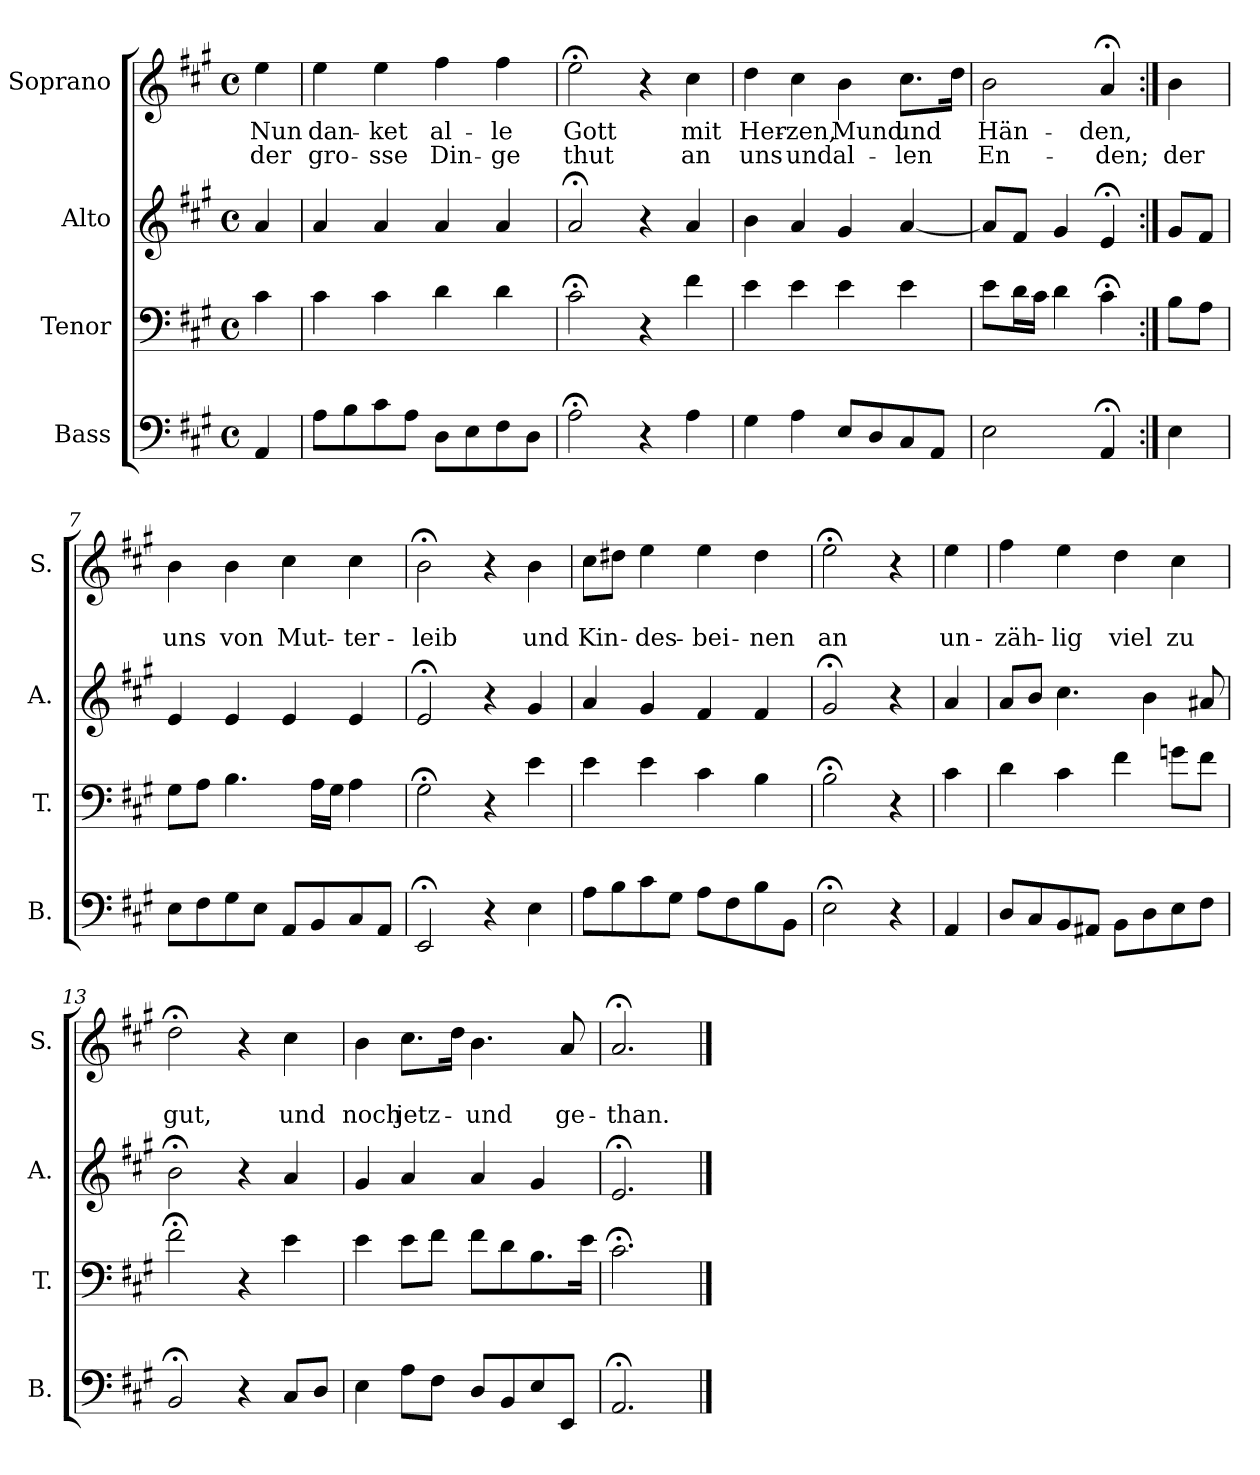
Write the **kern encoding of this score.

**kern	**kern	**kern	**kern	**text	**text
*part4	*part3	*part2	*part1	*part1	*part1
*staff4	*staff3	*staff2	*staff1	*staff1	*staff1
*I"Bass	*I"Tenor	*I"Alto	*I"Soprano	*	*
*I'B.	*I'T.	*I'A.	*I'S.	*	*
*clefF4	*clefF4	*clefG2	*clefG2	*	*
*k[f#c#g#]	*k[f#c#g#]	*k[f#c#g#]	*k[f#c#g#]	*	*
*A:	*A:	*A:	*A:	*	*
*M4/4	*M4/4	*M4/4	*M4/4	*	*
*met(c)	*met(c)	*met(c)	*met(c)	*	*
=1	=1	=1	=1	=1	=1
!	!	!	!	!LO:LY:b	!LO:LY:b
4AA/	4c#\	4a/	4ee\	Nun	der
=2	=2	=2	=2	=2	=2
!	!	!	!	!LO:LY:b	!LO:LY:b
8A\L	4c#\	4a/	4ee\	dan-	gro-
8B\	.	.	.	.	.
!	!	!	!	!LO:LY:b	!LO:LY:b
8c#\	4c#\	4a/	4ee\	-ket	-sse
8A\J	.	.	.	.	.
!	!	!	!	!LO:LY:b	!LO:LY:b
8D\L	4d\	4a/	4ff#\	al-	Din-
8E\	.	.	.	.	.
!	!	!	!	!LO:LY:b	!LO:LY:b
8F#\	4d\	4a/	4ff#\	-le	-ge
8D\J	.	.	.	.	.
=3	=3	=3	=3	=3	=3
!	!	!	!	!LO:LY:b	!LO:LY:b
2A;<\	2c#;<\	2a;</	2ee;<\	Gott	thut
4r	4r	4r	4r	.	.
!	!	!	!	!LO:LY:b	!LO:LY:b
4A\	4f#\	4a/	4cc#\	mit	an
=4	=4	=4	=4	=4	=4
!	!	!	!	!LO:LY:b	!LO:LY:b
4G#\	4e\	4b\	4dd\	Her-	uns
!	!	!	!	!LO:LY:b	!LO:LY:b
4A\	4e\	4a/	4cc#\	-zen,	und
!	!	!	!	!LO:LY:b	!LO:LY:b
8E/L	4e\	4g#/	4b\	Mund	al-
8D/	.	.	.	.	.
!	!	!	!	!LO:LY:b	!LO:LY:b
8C#/	4e\	[4a/	8.cc#\L	und	-len
8AA/J	.	.	.	.	.
.	.	.	16dd\Jk	.	.
=5	=5	=5	=5	=5	=5
!	!	!	!	!LO:LY:b	!LO:LY:b
2E\	8e\L	8a/L]	2b\	Hän-	En-
.	16d\L	8f#/J	.	.	.
.	16c#\JJ	.	.	.	.
.	4d\	4g#/	.	.	.
!	!	!	!	!LO:LY:b	!LO:LY:b
4AA;</	4c#;<\	4e;</	4a;</	-den,	-den;
!!LO:LB:g=z
=6:|!	=6:|!	=6:|!	=6:|!	=6:|!	=6:|!
!	!	!	!	!	!LO:LY:b
4E\	8B\L	8g#/L	4b\	.	der
.	8A\J	8f#/J	.	.	.
=7	=7	=7	=7	=7	=7
!	!	!	!	!	!LO:LY:b
8E\L	8G#\L	4e/	4b\	.	uns
8F#\	8A\J	.	.	.	.
!	!	!	!	!	!LO:LY:b
8G#\	4.B\	4e/	4b\	.	von
8E\J	.	.	.	.	.
!	!	!	!	!	!LO:LY:b
8AA/L	.	4e/	4cc#\	.	Mut-
8BB/	16A\LL	.	.	.	.
.	16G#\JJ	.	.	.	.
!	!	!	!	!	!LO:LY:b
8C#/	4A\	4e/	4cc#\	.	-ter-
8AA/J	.	.	.	.	.
=8	=8	=8	=8	=8	=8
!	!	!	!	!	!LO:LY:b
2EE;</	2G#;<\	2e;</	2b;<\	.	-leib
4r	4r	4r	4r	.	.
!	!	!	!	!	!LO:LY:b
4E\	4e\	4g#/	4b\	.	und
=9	=9	=9	=9	=9	=9
!	!	!	!	!	!LO:LY:b
8A\L	4e\	4a/	8cc#\L	.	Kin-
8B\	.	.	8dd#X\J	.	.
!	!	!	!	!	!LO:LY:b
8c#\	4e\	4g#/	4ee\	.	-des-
8G#\J	.	.	.	.	.
!	!	!	!	!	!LO:LY:b
8A\L	4c#\	4f#/	4ee\	.	-bei-
8F#\	.	.	.	.	.
!	!	!	!	!	!LO:LY:b
8B\	4B\	4f#/	4dd#\	.	-nen
8BB\J	.	.	.	.	.
=10	=10	=10	=10	=10	=10
!	!	!	!	!	!LO:LY:b
2E;<\	2B;<\	2g#;</	2ee;<\	.	an
4r	4r	4r	4r	.	.
!!LO:PB:g=z
=11	=11	=11	=11	=11	=11
!	!	!	!	!	!LO:LY:b
4AA/	4c#\	4a/	4ee\	.	un-
=12	=12	=12	=12	=12	=12
!	!	!	!	!	!LO:LY:b
8D/L	4d\	8a/L	4ff#\	.	-zäh-
8C#/	.	8b/J	.	.	.
!	!	!	!	!	!LO:LY:b
8BB/	4c#\	4.cc#\	4ee\	.	-lig
8AA#X/J	.	.	.	.	.
!	!	!	!	!	!LO:LY:b
8BB\L	4f#\	.	4dd\	.	viel
8D\	.	4b\	.	.	.
!	!	!	!	!	!LO:LY:b
8E\	8gn\L	.	4cc#\	.	zu
8F#\J	8f#\J	8a#X/	.	.	.
=13	=13	=13	=13	=13	=13
!	!	!	!	!	!LO:LY:b
2BB;</	2f#;<\	2b;<\	2dd;<\	.	gut,
4r	4r	4r	4r	.	.
!	!	!	!	!	!LO:LY:b
8C#/L	4e\	4a/	4cc#\	.	und
8D/J	.	.	.	.	.
=14	=14	=14	=14	=14	=14
!	!	!	!	!	!LO:LY:b
4E\	4e\	4g#/	4b\	.	noch
!	!	!	!	!	!LO:LY:b
8A\L	8e\L	4a/	8.cc#\L	.	jetz-
8F#\J	8f#\J	.	.	.	.
.	.	.	16dd\Jk	.	.
!	!	!	!	!	!LO:LY:b
8D/L	8f#\L	4a/	4.b\	.	-und
8BB/	8d\	.	.	.	.
8E/	8.B\	4g#/	.	.	.
!	!	!	!	!	!LO:LY:b
8EE/J	.	.	8a/	.	ge-
.	16e\Jk	.	.	.	.
=15	=15	=15	=15	=15	=15
!	!	!	!	!	!LO:LY:b
2.AA;</	2.c#;<\	2.e;</	2.a;</	.	-than.
==	==	==	==	==	==
*-	*-	*-	*-	*-	*-
